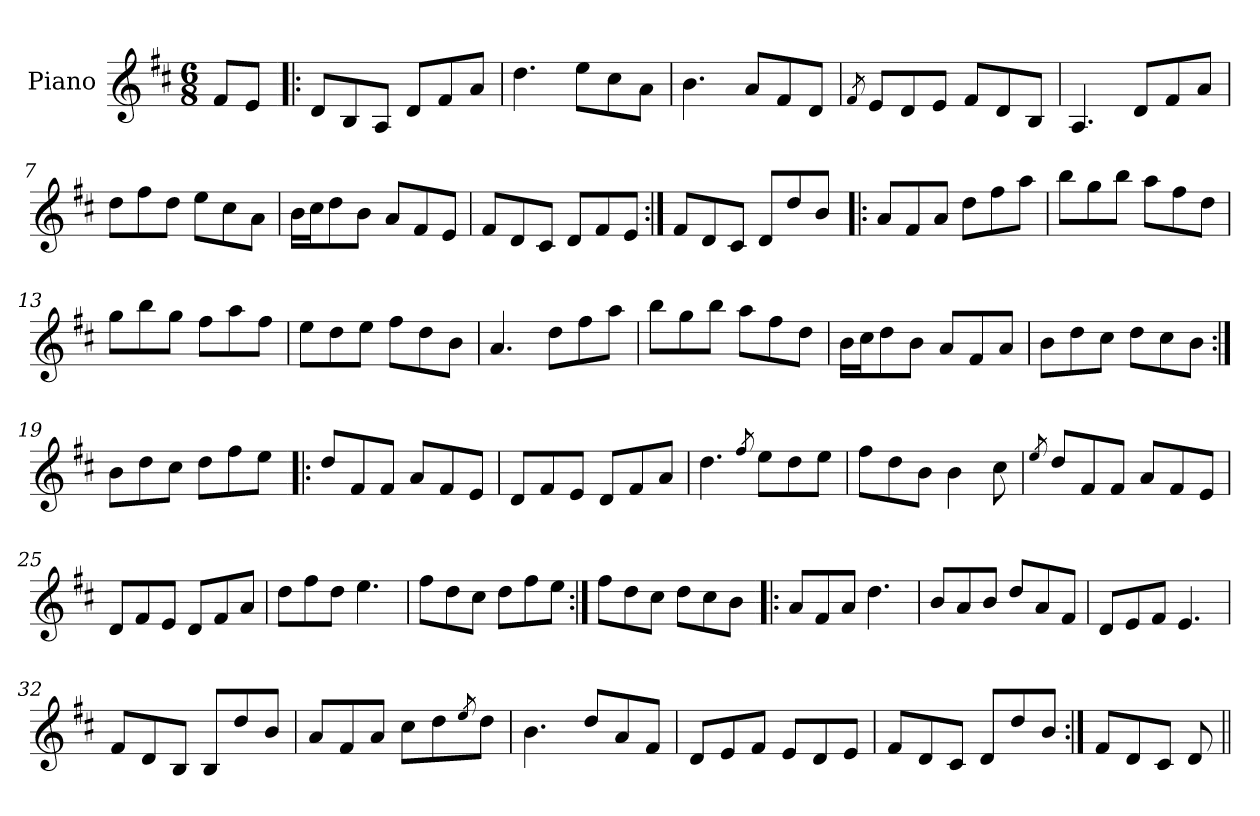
**kern
*part1
*staff1
*I"Piano
*I'Pno
*clefG2
*k[f#c#]
*D:
*M6/8
=1
8f#/L
8e/J
=2!|:
8d/L
8B/
8A/J
8d/L
8f#/
8a/J
=3
4.dd\
8ee\L
8cc#\
8a\J
=4
4.b\
8a/L
8f#/
8d/J
=5
8qf#/
8e/L
8d/
8e/J
8f#/L
8d/
8B/J
=6
4.A/
8d/L
8f#/
8a/J
!!LO:LB:g=z
=7
8dd\L
8ff#\
8dd\J
8ee\L
8cc#\
8a\J
=8
16b\LL
16cc#\J
8dd\
8b\J
8a/L
8f#/
8e/J
=9
8f#/L
8d/
8c#/J
8d/L
8f#/
8e/J
=10:|!
8f#/L
8d/
8c#/J
8d/L
8dd/
8b/J
=11!|:
8a/L
8f#/
8a/J
8dd\L
8ff#\
8aa\J
!!LO:LB:g=z
=12
8bb\L
8gg\
8bb\J
8aa\L
8ff#\
8dd\J
=13
8gg\L
8bb\
8gg\J
8ff#\L
8aa\
8ff#\J
=14
8ee\L
8dd\
8ee\J
8ff#\L
8dd\
8b\J
=15
4.a/
8dd\L
8ff#\
8aa\J
=16
8bb\L
8gg\
8bb\J
8aa\L
8ff#\
8dd\J
!!LO:LB:g=z
=17
16b\LL
16cc#\J
8dd\
8b\J
8a/L
8f#/
8a/J
=18
8b\L
8dd\
8cc#\J
8dd\L
8cc#\
8b\J
=19:|!
8b\L
8dd\
8cc#\J
8dd\L
8ff#\
8ee\J
=20!|:
8dd/L
8f#/
8f#/J
8a/L
8f#/
8e/J
=21
8d/L
8f#/
8e/J
8d/L
8f#/
8a/J
!!LO:LB:g=z
=22
4.dd\
8qff#/
8ee\L
8dd\
8ee\J
=23
8ff#\L
8dd\
8b\J
4b\
8cc#\
=24
8qee/
8dd/L
8f#/
8f#/J
8a/L
8f#/
8e/J
=25
8d/L
8f#/
8e/J
8d/L
8f#/
8a/J
=26
8dd\L
8ff#\
8dd\J
4.ee\
=27
8ff#\L
8dd\
8cc#\J
8dd\L
8ff#\
8ee\J
!!LO:LB:g=z
=28:|!
8ff#\L
8dd\
8cc#\J
8dd\L
8cc#\
8b\J
=29!|:
8a/L
8f#/
8a/J
4.dd\
=30
8b/L
8a/
8b/J
8dd/L
8a/
8f#/J
=31
8d/L
8e/
8f#/J
4.e/
=32
8f#/L
8d/
8B/J
8B/L
8dd/
8b/J
=33
8a/L
8f#/
8a/J
8cc#\L
8dd\
8qee/
8dd\J
!!LO:LB:g=z
=34
4.b\
8dd/L
8a/
8f#/J
=35
8d/L
8e/
8f#/J
8e/L
8d/
8e/J
=36
8f#/L
8d/
8c#/J
8d/L
8dd/
8b/J
=37:|!
8f#/L
8d/
8c#/J
8d/
=||
*-
